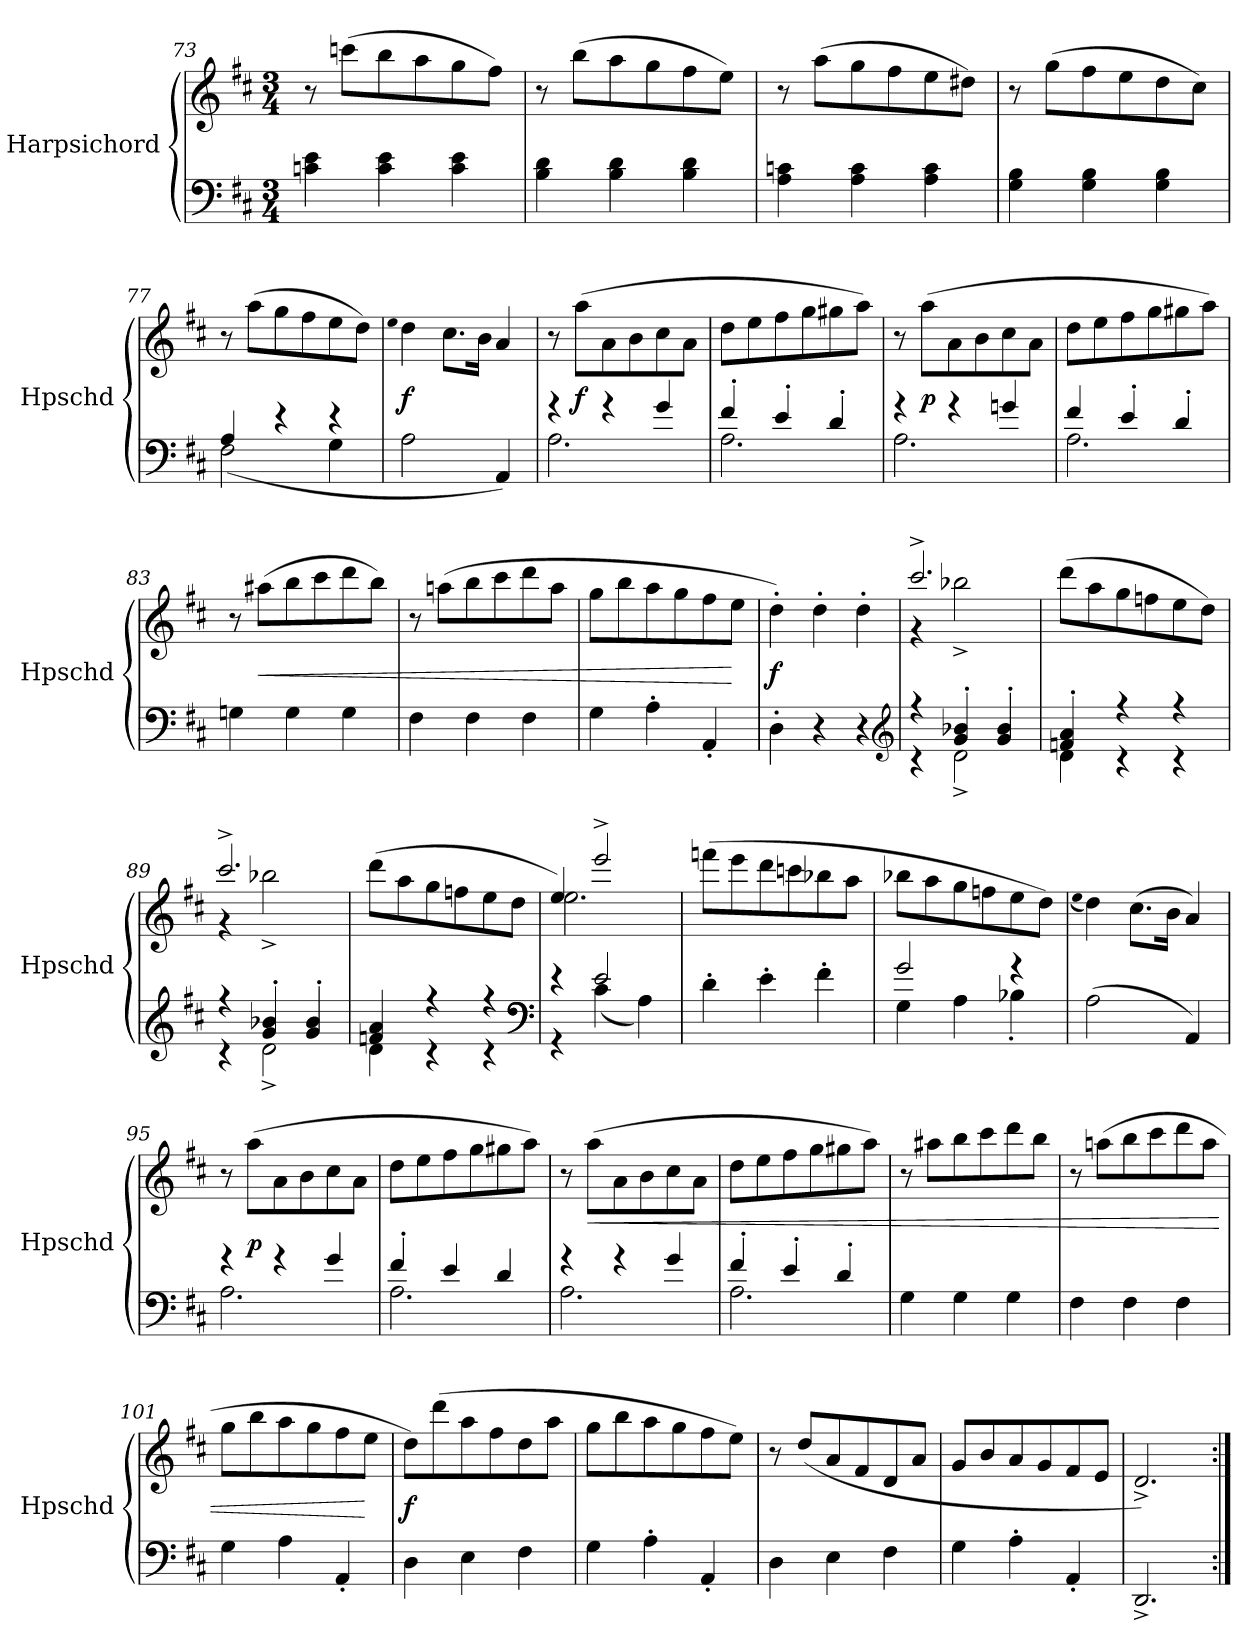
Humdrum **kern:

**kern	**kern	**dynam
*part1	*part1	*part1
*staff2	*staff1	*staff1/2
*I"Harpsichord	*	*
*I'Hpschd	*	*
*clefF4	*clefG2	*
*k[f#c#]	*k[f#c#]	*
*D:	*D:	*
*M3/4	*M3/4	*
=73	=73	=73
4cn\ 4e\	8r	.
.	(8cccn\L	.
4c\ 4e\	8bb\	.
.	8aa\	.
4c\ 4e\	8gg\	.
.	8ff#\J)	.
=74	=74	=74
4B\ 4d\	8r	.
.	(8bb\L	.
4B\ 4d\	8aa\	.
.	8gg\	.
4B\ 4d\	8ff#\	.
.	8ee\J)	.
=75	=75	=75
4A\ 4cn\	8r	.
.	(8aa\L	.
4A\ 4c\	8gg\	.
.	8ff#\	.
4A\ 4c\	8ee\	.
.	8dd#X\J)	.
=76	=76	=76
4G\ 4B\	8r	.
.	(8gg\L	.
4G\ 4B\	8ff#\	.
.	8ee\	.
4G\ 4B\	8dd\	.
.	8cc#\J)	.
=77	=77	=77
*^	*	*
4A/	(2F#\	8r	.
.	.	(8aa\L	.
4r	.	8gg\	.
.	.	8ff#\	.
4r	4G\	8ee\	.
.	.	8dd\J)	.
*v	*v	*	*
=78	=78	=78
.	qee	.
2A\	4dd\	f
.	8.cc#\L	.
.	16b\Jk	.
4AA/)	4a/	.
=79	=79	=79
*^	*	*
4r	2.A\	8r	.
.	.	(8aa\L	f
4r	.	8a\	.
.	.	8b\	.
4g/	.	8cc#\	.
.	.	8a\J	.
=80	=80	=80	=80
4f#'/	2.A\	8dd\L	.
.	.	8ee\	.
4e'/	.	8ff#\	.
.	.	8gg\	.
4d'/	.	8gg#X\	.
.	.	8aa\J)	.
=81	=81	=81	=81
4r	2.A\	8r	.
.	.	(8aa\L	p
4r	.	8a\	.
.	.	8b\	.
4gn/	.	8cc#\	.
.	.	8a\J	.
=82	=82	=82	=82
4f#/	2.A\	8dd\L	.
.	.	8ee\	.
4e'/	.	8ff#\	.
.	.	8gg\	.
4d'/	.	8gg#X\	.
.	.	8aa\J)	.
*v	*v	*	*
=83	=83	=83
4Gn\	8r	.
.	(8aa#X\L	<
4G\	8bb\	.
.	8ccc#\	.
4G\	8ddd\	.
.	8bb\J)	.
=84	=84	=84
4F#\	8r	.
.	(8aan\L	.
4F#\	8bb\	.
.	8ccc#\	.
4F#\	8ddd\	.
.	8aa\J	.
=85	=85	=85
4G\	8gg\L	.
.	8bb\	.
4A'\	8aa\	.
.	8gg\	.
4AA'/	8ff#\	.
.	8ee\J	[
=86	=86	=86
4D'\	4dd'\)	f
4r	4dd'\	.
4r	4dd'\	.
*clefG2	*	*
=87	=87	=87
*^	*^	*
4r	4r	2.ccc#^/	4r	.
4g'/ 4b-X'/	2d^\	.	2bb-X^\	.
4g'/ 4b-'/	.	.	.	.
*	*	*v	*v	*
=88	=88	=88	=88
4fn'/ 4a'/	4d\	(8ddd\L	.
.	.	8aa\	.
4r	4r	8gg\	.
.	.	8ffn\	.
4r	4r	8ee\	.
.	.	8dd\J)	.
=89	=89	=89	=89
*	*	*^	*
4r	4r	2.ccc#^/	4r	.
4g'/ 4b-X'/	2d^\	.	2bb-X^\	.
4g'/ 4b-'/	.	.	.	.
*	*	*v	*v	*
=90	=90	=90	=90
4fn/ 4a/	4d\	(8ddd\L	.
.	.	8aa\	.
4r	4r	8gg\	.
.	.	8ffn\	.
4r	4r	8ee\	.
.	.	8dd\J	.
*clefF4	*	*	*
=91	=91	=91	=91
*	*	*^	*
4r	4r	4ee/)	2.ee\	.
2e/	(4c#\	2eee^/	.	.
.	4A\)	.	.	.
*v	*v	*	*	*
*	*v	*v	*
=92	=92	=92
4d'\	(8fffn\L	.
.	8eee\	.
4e'\	8ddd\	.
.	8cccn\	.
4f#'\	8bb-X\	.
.	8aa\J	.
=93	=93	=93
*^	*	*
2g/	4G\	8bb-X\L	.
.	.	8aa\	.
.	4A\	8gg\	.
.	.	8ffn\	.
4r	4B-X'\	8ee\	.
.	.	8dd\J)	.
*v	*v	*	*
=94	=94	=94
.	(qee	.
(2A\	4dd\)	.
.	(8.cc#\L	.
.	16b\Jk	.
4AA/)	4a/)	.
=95	=95	=95
*^	*	*
4r	2.A\	8r	.
.	.	(8aa\L	p
4r	.	8a\	.
.	.	8b\	.
4g/	.	8cc#\	.
.	.	8a\J	.
=96	=96	=96	=96
4f#'/	2.A\	8dd\L	.
.	.	8ee\	.
4e/	.	8ff#\	.
.	.	8gg\	.
4d/	.	8gg#X\	.
.	.	8aa\J)	.
=97	=97	=97	=97
4r	2.A\	8r	.
.	.	(8aa\L	<
4r	.	8a\	.
.	.	8b\	.
4g/	.	8cc#\	.
.	.	8a\J	.
=98	=98	=98	=98
4f#'/	2.A\	8dd\L	.
.	.	8ee\	.
4e'/	.	8ff#\	.
.	.	8gg\	.
4d'/	.	8gg#X\	.
.	.	8aa\J)	.
*v	*v	*	*
=99	=99	=99
4G\	8r	.
.	8aa#X\L	.
4G\	8bb\	.
.	8ccc#\	.
4G\	8ddd\	.
.	8bb\J	.
=100	=100	=100
4F#\	8r	.
.	(8aan\L	.
4F#\	8bb\	.
.	8ccc#\	.
4F#\	8ddd\	.
.	8aa\J	.
=101	=101	=101
4G\	8gg\L	.
.	8bb\	.
4A\	8aa\	.
.	8gg\	.
4AA'/	8ff#\	.
.	8ee\J	[
=102	=102	=102
4D\	8dd\L)	f
.	(8ddd\	.
4E\	8aa\	.
.	8ff#\	.
4F#\	8dd\	.
.	8aa\J	.
=103	=103	=103
4G\	8gg\L	.
.	8bb\	.
4A'\	8aa\	.
.	8gg\	.
4AA'/	8ff#\	.
.	8ee\J)	.
=104	=104	=104
4D\	8r	.
.	(8dd/L	.
4E\	8a/	.
.	8f#/	.
4F#\	8d/	.
.	8a/J	.
=105	=105	=105
4G\	8g/L	.
.	8b/	.
4A'\	8a/	.
.	8g/	.
4AA'/	8f#/	.
.	8e/J	.
=106	=106	=106
2.DD^/	2.d^/)	.
=:|!	=:|!	=:|!
*-	*-	*-
